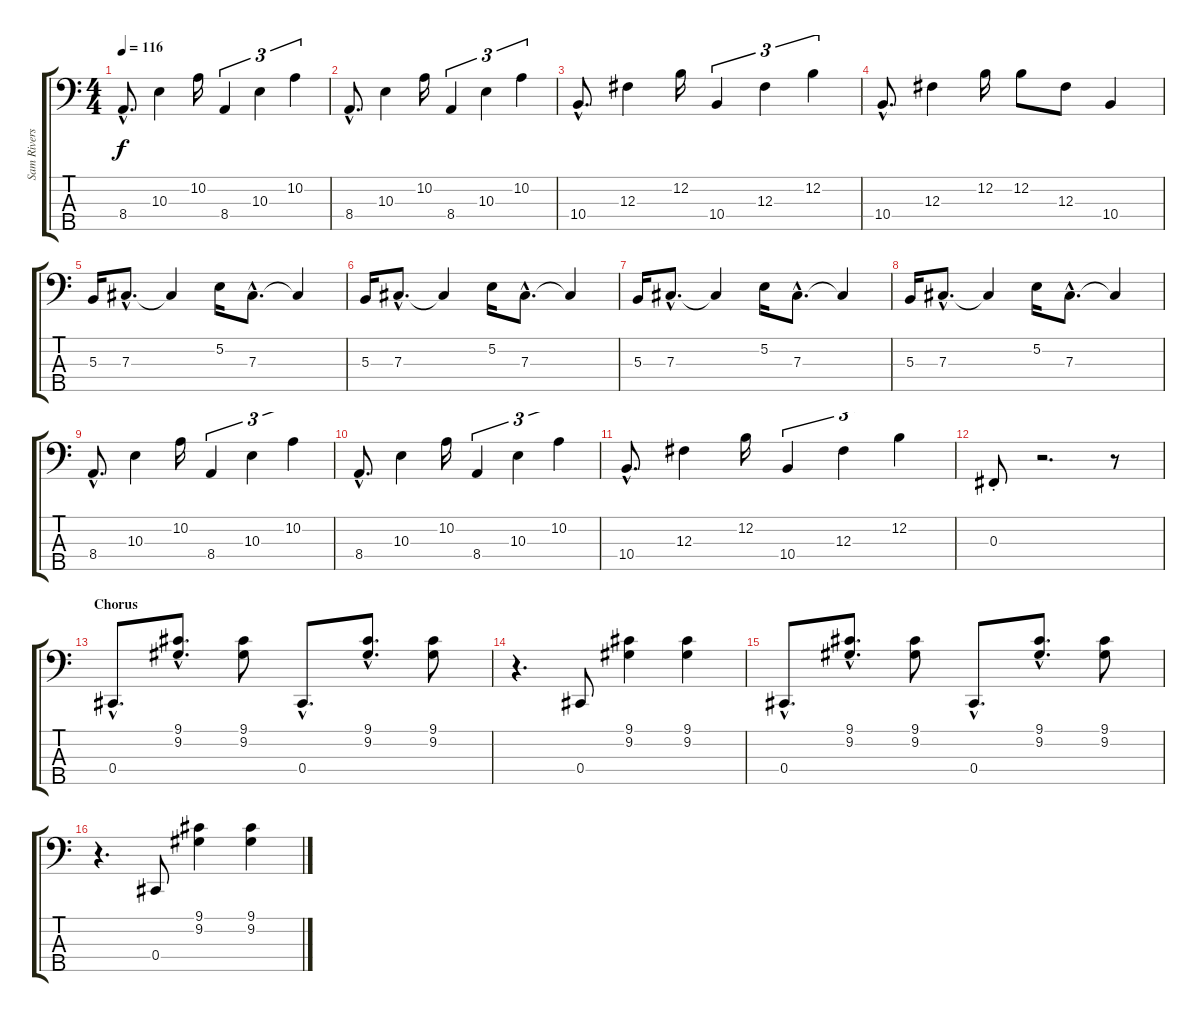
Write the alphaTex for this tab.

\track ("Sam Rivers - Bass" "Sam Rivers") {instrument electricbassfinger}
\staff {score tabs}
\tuning (E2 B1 Gb1 Db1 Bb0) {hide}
\ts (4 4)
\tempo 116
\clef f4
\ks c
8.4{hac}.8{d dy f} 10.3.4 10.2.16 8.4.4{tu (3 2)} 10.3.4{tu (3 2)} 10.2.4{tu (3 2)} |
8.4{hac}.8{d} 10.3.4 10.2.16 8.4.4{tu (3 2)} 10.3.4{tu (3 2)} 10.2.4{tu (3 2)} |
10.4{hac}.8{d} 12.3.4 12.2.16 10.4.4{tu (3 2)} 12.3.4{tu (3 2)} 12.2.4{tu (3 2)} |
10.4{hac}.8{d} 12.3.4 12.2.16 12.2.8 12.3.8 10.4.4 |
5.3.16 7.3{hac}.8{d} 7.3{t}.4 5.2.16 7.3{hac}.8{d} 7.3{t}.4 |
5.3.16 7.3{hac}.8{d} 7.3{t}.4 5.2.16 7.3{hac}.8{d} 7.3{t}.4 |
5.3.16 7.3{hac}.8{d} 7.3{t}.4 5.2.16 7.3{hac}.8{d} 7.3{t}.4 |
5.3.16 7.3{hac}.8{d} 7.3{t}.4 5.2.16 7.3{hac}.8{d} 7.3{t}.4 |
8.4{hac}.8{d} 10.3.4 10.2.16 8.4.4{tu (3 2)} 10.3.4{tu (3 2)} 10.2.4{tu (3 2)} |
8.4{hac}.8{d} 10.3.4 10.2.16 8.4.4{tu (3 2)} 10.3.4{tu (3 2)} 10.2.4{tu (3 2)} |
10.4{hac}.8{d} 12.3.4 12.2.16 10.4.4{tu (3 2)} 12.3.4{tu (3 2)} 12.2.4{tu (3 2)} |
0.3{st}.8 r.2{d} r.8 |
\section ("" "Chorus")
0.4{hac}.8{d} (9.1{hac} 9.2{hac}).8{d} (9.1 9.2).8 0.4{hac}.8{d} (9.1{hac} 9.2{hac}).8{d} (9.1 9.2).8 |
r.4{d} 0.4.8 (9.1 9.2).4 (9.1 9.2).4 |
0.4{hac}.8{d} (9.1{hac} 9.2{hac}).8{d} (9.1 9.2).8 0.4{hac}.8{d} (9.1{hac} 9.2{hac}).8{d} (9.1 9.2).8 |
r.4{d} 0.4.8 (9.1 9.2).4 (9.1 9.2).4
